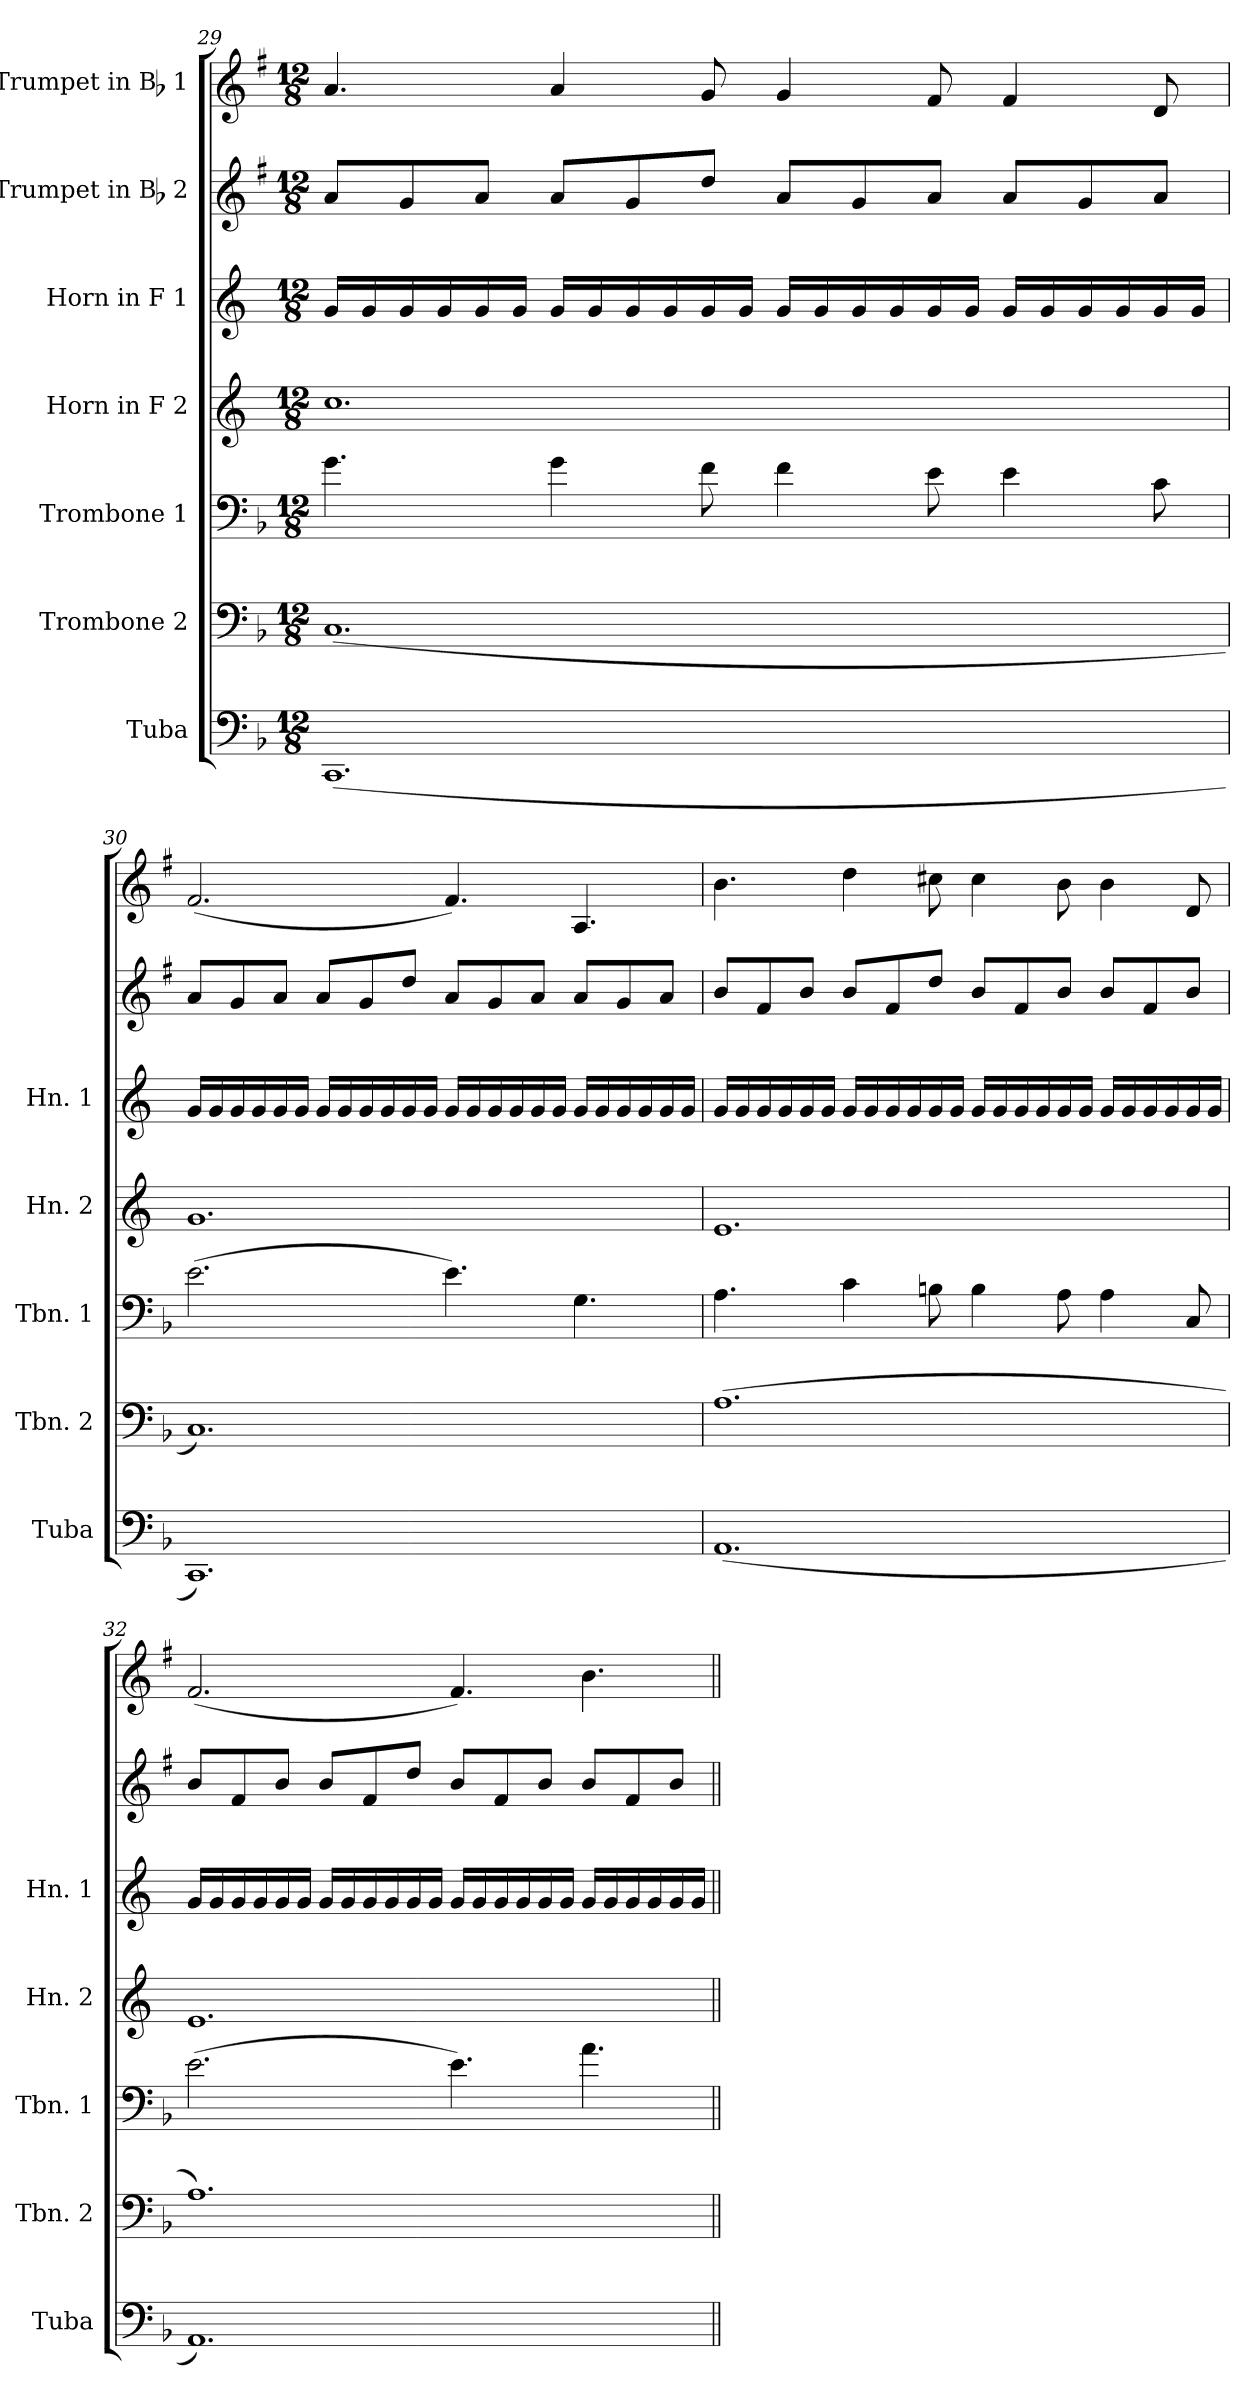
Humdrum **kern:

**kern	**kern	**kern	**kern	**kern	**kern	**kern
*part7	*part6	*part5	*part4	*part3	*part2	*part1
*staff7	*staff6	*staff5	*staff4	*staff3	*staff2	*staff1
*I"Tuba	*I"Trombone 2	*I"Trombone 1	*I"Horn in F 2	*I"Horn in F 1	*I"Trumpet in Bb 2	*I"Trumpet in Bb 1
*I'Tuba	*I'Tbn. 2	*I'Tbn. 1	*I'Hn. 2	*I'Hn. 1	*	*
!!LO:PB:g=z
*clefF4	*clefF4	*clefF4	*clefG2	*clefG2	*clefG2	*clefG2
*	*	*	*ITrd4c7	*ITrd4c7	*ITrd1c2	*ITrd1c2
*k[b-]	*k[b-]	*k[b-]	*k[b-]	*k[b-]	*k[b-]	*k[b-]
*F:	*F:	*F:	*	*	*F:	*F:
*M12/8	*M12/8	*M12/8	*M12/8	*M12/8	*M12/8	*M12/8
=29	=29	=29	=29	=29	=29	=29
(1.CC	(1.C	4.g\	1.f	16c/LL	8g/L	4.g/
.	.	.	.	16c/	.	.
.	.	.	.	16c/	8f/	.
.	.	.	.	16c/	.	.
.	.	.	.	16c/	8g/J	.
.	.	.	.	16c/JJ	.	.
.	.	4g\	.	16c/LL	8g/L	4g/
.	.	.	.	16c/	.	.
.	.	.	.	16c/	8f/	.
.	.	.	.	16c/	.	.
.	.	8f\	.	16c/	8cc/J	8f/
.	.	.	.	16c/JJ	.	.
.	.	4f\	.	16c/LL	8g/L	4f/
.	.	.	.	16c/	.	.
.	.	.	.	16c/	8f/	.
.	.	.	.	16c/	.	.
.	.	8e\	.	16c/	8g/J	8e/
.	.	.	.	16c/JJ	.	.
.	.	4e\	.	16c/LL	8g/L	4e/
.	.	.	.	16c/	.	.
.	.	.	.	16c/	8f/	.
.	.	.	.	16c/	.	.
.	.	8c\	.	16c/	8g/J	8c/
.	.	.	.	16c/JJ	.	.
=30	=30	=30	=30	=30	=30	=30
1.CC)	1.C)	(>2.e\	1.c	16c/LL	8g/L	(2.e/
.	.	.	.	16c/	.	.
.	.	.	.	16c/	8f/	.
.	.	.	.	16c/	.	.
.	.	.	.	16c/	8g/J	.
.	.	.	.	16c/JJ	.	.
.	.	.	.	16c/LL	8g/L	.
.	.	.	.	16c/	.	.
.	.	.	.	16c/	8f/	.
.	.	.	.	16c/	.	.
.	.	.	.	16c/	8cc/J	.
.	.	.	.	16c/JJ	.	.
.	.	4.e\)	.	16c/LL	8g/L	4.e/)
.	.	.	.	16c/	.	.
.	.	.	.	16c/	8f/	.
.	.	.	.	16c/	.	.
.	.	.	.	16c/	8g/J	.
.	.	.	.	16c/JJ	.	.
.	.	4.G\	.	16c/LL	8g/L	4.G/
.	.	.	.	16c/	.	.
.	.	.	.	16c/	8f/	.
.	.	.	.	16c/	.	.
.	.	.	.	16c/	8g/J	.
.	.	.	.	16c/JJ	.	.
!!LO:LB:g=z
=31	=31	=31	=31	=31	=31	=31
(1.AA	(>1.A	4.A\	1.A	16c/LL	8a/L	4.a\
.	.	.	.	16c/	.	.
.	.	.	.	16c/	8e/	.
.	.	.	.	16c/	.	.
.	.	.	.	16c/	8a/J	.
.	.	.	.	16c/JJ	.	.
.	.	4c\	.	16c/LL	8a/L	4cc\
.	.	.	.	16c/	.	.
.	.	.	.	16c/	8e/	.
.	.	.	.	16c/	.	.
.	.	8Bn\	.	16c/	8cc/J	8bn\
.	.	.	.	16c/JJ	.	.
.	.	4B\	.	16c/LL	8a/L	4b\
.	.	.	.	16c/	.	.
.	.	.	.	16c/	8e/	.
.	.	.	.	16c/	.	.
.	.	8A\	.	16c/	8a/J	8a\
.	.	.	.	16c/JJ	.	.
.	.	4A\	.	16c/LL	8a/L	4a\
.	.	.	.	16c/	.	.
.	.	.	.	16c/	8e/	.
.	.	.	.	16c/	.	.
.	.	8C/	.	16c/	8a/J	8c/
.	.	.	.	16c/JJ	.	.
=32	=32	=32	=32	=32	=32	=32
1.AA)	1.A)	(>2.e\	1.A	16c/LL	8a/L	(2.e/
.	.	.	.	16c/	.	.
.	.	.	.	16c/	8e/	.
.	.	.	.	16c/	.	.
.	.	.	.	16c/	8a/J	.
.	.	.	.	16c/JJ	.	.
.	.	.	.	16c/LL	8a/L	.
.	.	.	.	16c/	.	.
.	.	.	.	16c/	8e/	.
.	.	.	.	16c/	.	.
.	.	.	.	16c/	8cc/J	.
.	.	.	.	16c/JJ	.	.
.	.	4.e\)	.	16c/LL	8a/L	4.e/)
.	.	.	.	16c/	.	.
.	.	.	.	16c/	8e/	.
.	.	.	.	16c/	.	.
.	.	.	.	16c/	8a/J	.
.	.	.	.	16c/JJ	.	.
.	.	4.a\	.	16c/LL	8a/L	4.a\
.	.	.	.	16c/	.	.
.	.	.	.	16c/	8e/	.
.	.	.	.	16c/	.	.
.	.	.	.	16c/	8a/J	.
.	.	.	.	16c/JJ	.	.
=||	=||	=||	=||	=||	=||	=||
*-	*-	*-	*-	*-	*-	*-
